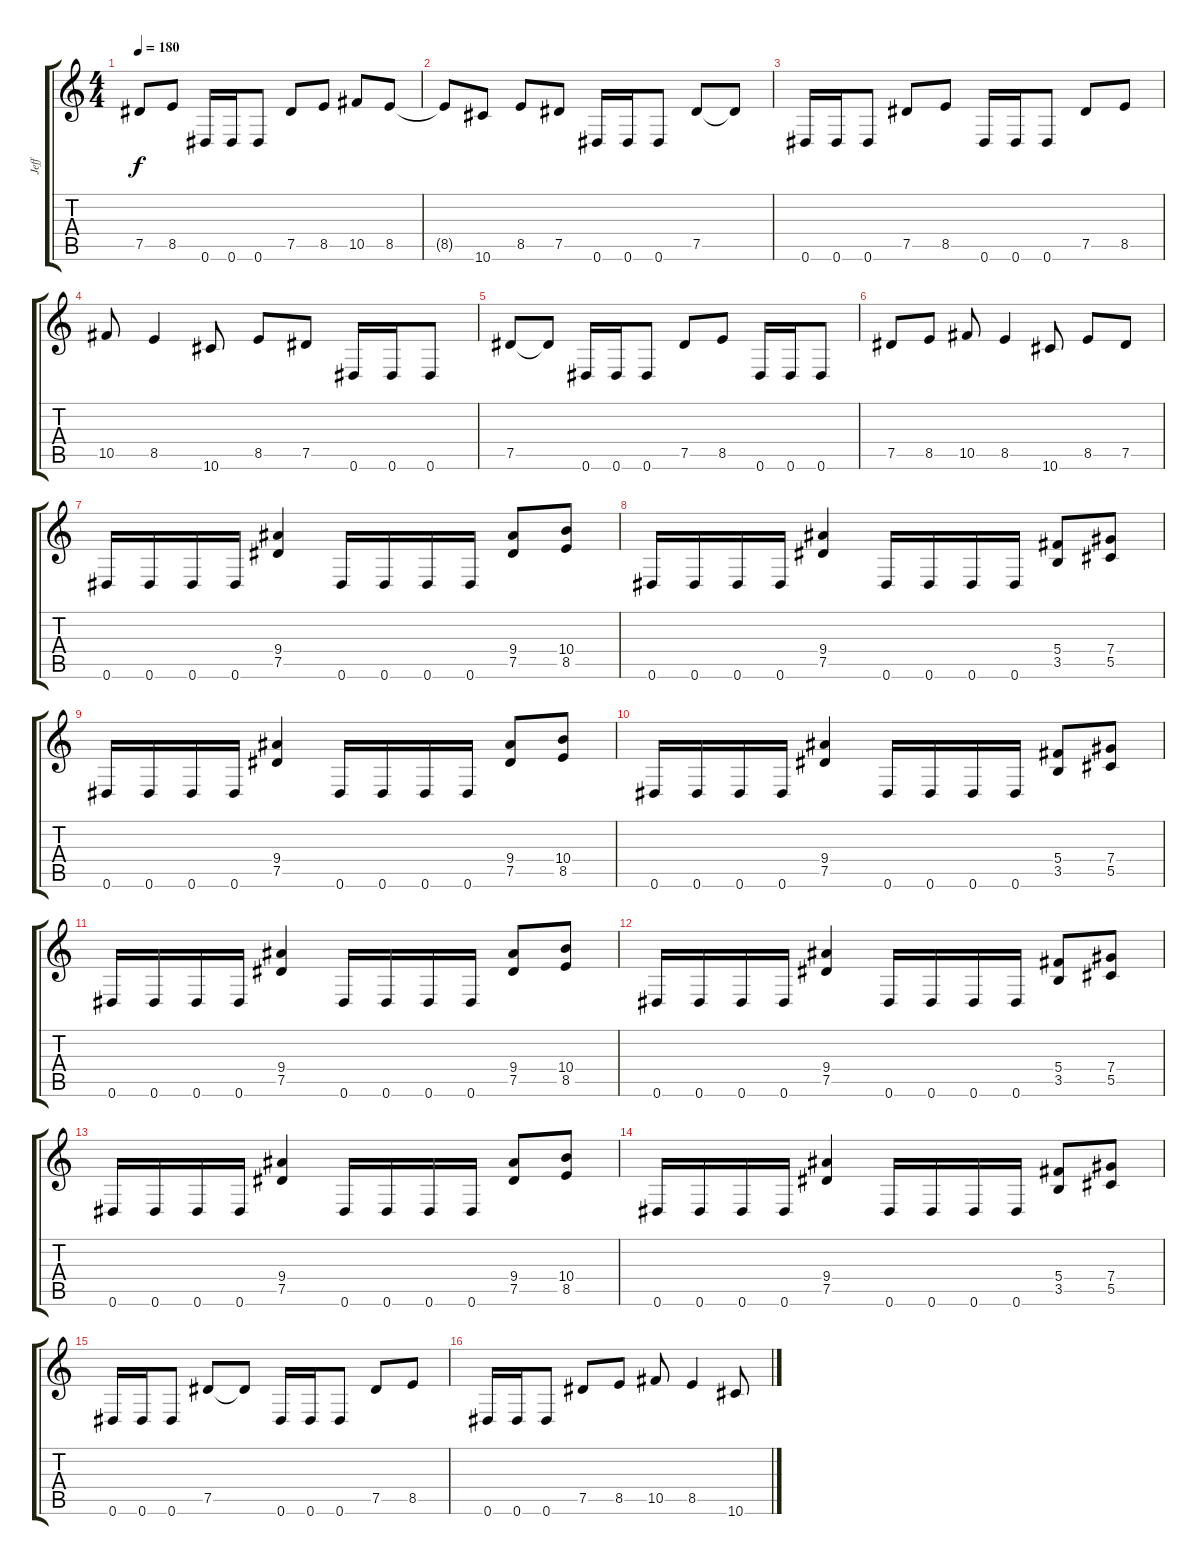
\track ("Jeff" "Jeff") {instrument distortionguitar}
\staff {score tabs}
\tuning (Eb4 Bb3 Gb3 Db3 Ab2 Eb2) {hide}
\ts (4 4)
\tempo 180
\clef g2
\ks c
7.5.8{dy f} 8.5.8 0.6.16 0.6.16 0.6.8 7.5.8 8.5.8 10.5.8 8.5.8 |
8.5{t}.8 10.6.8 8.5.8 7.5.8 0.6.16 0.6.16 0.6.8 7.5.8 7.5{t}.8 |
0.6.16 0.6.16 0.6.8 7.5.8 8.5.8 0.6.16 0.6.16 0.6.8 7.5.8 8.5.8 |
10.5.8 8.5.4 10.6.8 8.5.8 7.5.8 0.6.16 0.6.16 0.6.8 |
7.5.8 7.5{t}.8 0.6.16 0.6.16 0.6.8 7.5.8 8.5.8 0.6.16 0.6.16 0.6.8 |
7.5.8 8.5.8 10.5.8 8.5.4 10.6.8 8.5.8 7.5.8 |
0.6.16 0.6.16 0.6.16 0.6.16 (9.4 7.5).4 0.6.16 0.6.16 0.6.16 0.6.16 (9.4 7.5).8 (10.4 8.5).8 |
0.6.16 0.6.16 0.6.16 0.6.16 (9.4 7.5).4 0.6.16 0.6.16 0.6.16 0.6.16 (5.4 3.5).8 (7.4 5.5).8 |
0.6.16 0.6.16 0.6.16 0.6.16 (9.4 7.5).4 0.6.16 0.6.16 0.6.16 0.6.16 (9.4 7.5).8 (10.4 8.5).8 |
0.6.16 0.6.16 0.6.16 0.6.16 (9.4 7.5).4 0.6.16 0.6.16 0.6.16 0.6.16 (5.4 3.5).8 (7.4 5.5).8 |
0.6.16 0.6.16 0.6.16 0.6.16 (9.4 7.5).4 0.6.16 0.6.16 0.6.16 0.6.16 (9.4 7.5).8 (10.4 8.5).8 |
0.6.16 0.6.16 0.6.16 0.6.16 (9.4 7.5).4 0.6.16 0.6.16 0.6.16 0.6.16 (5.4 3.5).8 (7.4 5.5).8 |
0.6.16 0.6.16 0.6.16 0.6.16 (9.4 7.5).4 0.6.16 0.6.16 0.6.16 0.6.16 (9.4 7.5).8 (10.4 8.5).8 |
0.6.16 0.6.16 0.6.16 0.6.16 (9.4 7.5).4 0.6.16 0.6.16 0.6.16 0.6.16 (5.4 3.5).8 (7.4 5.5).8 |
0.6.16 0.6.16 0.6.8 7.5.8 7.5{t}.8 0.6.16 0.6.16 0.6.8 7.5.8 8.5.8 |
0.6.16 0.6.16 0.6.8 7.5.8 8.5.8 10.5.8 8.5.4 10.6.8
